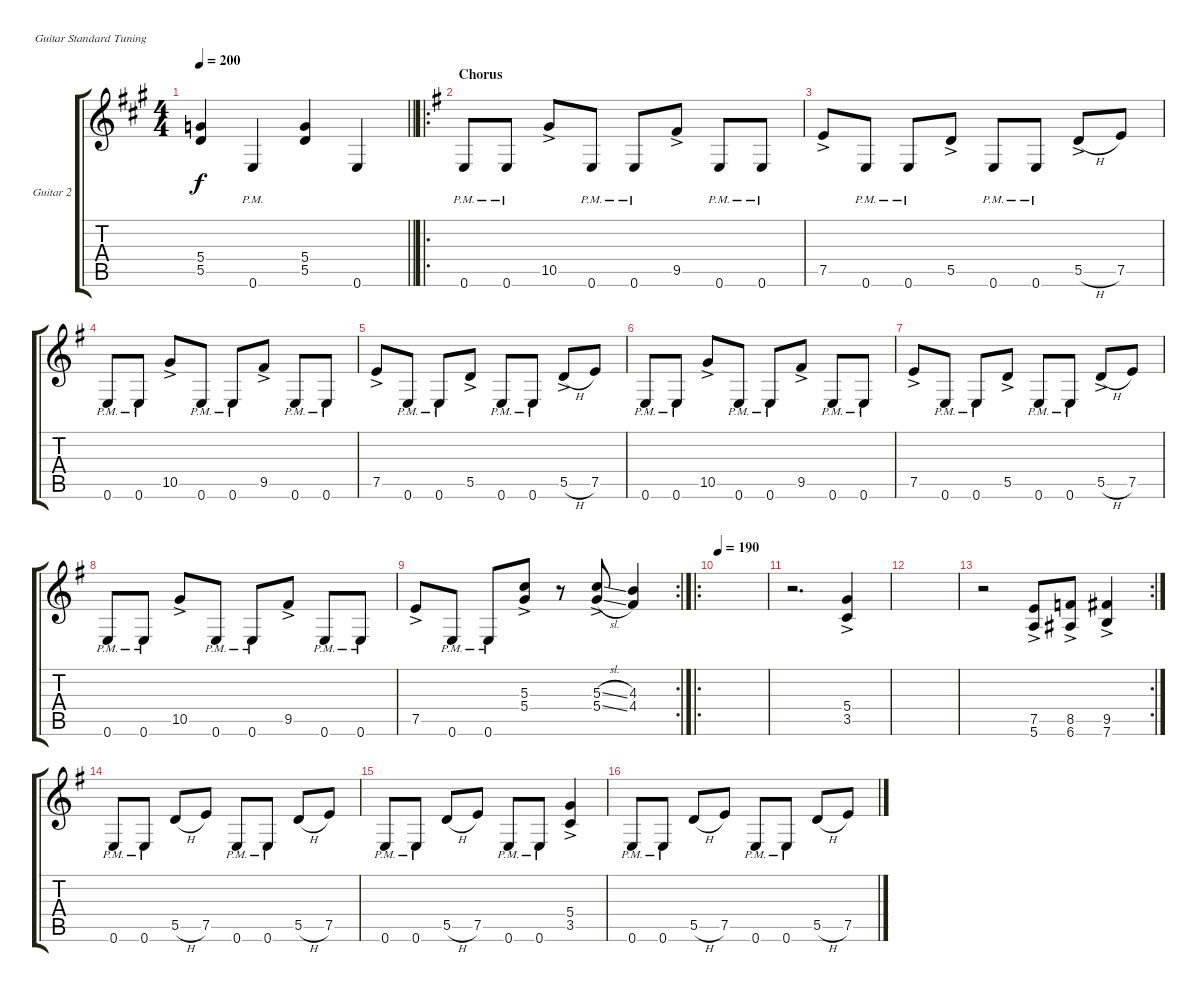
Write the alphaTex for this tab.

\bracketExtendMode groupsimilarinstruments
\firstSystemTrackNameOrientation horizontal
\otherSystemsTrackNameOrientation horizontal
\track ("Guitar 2" "Guitar 2") {instrument distortionguitar}
\staff {score tabs}
\tuning (E4 B3 G3 D3 A2 E2)
\ts (4 4)
\tempo 200
\clef g2
\barLineRight lightlight
\ks a
(5.4 5.5).4{dy f} 0.6{pm}.4 (5.4 5.5).4 0.6.4 |
\ro
\section ("" "Chorus")
\ks g
0.6{pm}.8 0.6{pm}.8 10.5{ac}.8 0.6{pm}.8 0.6{pm}.8 9.5{ac}.8 0.6{pm}.8 0.6{pm}.8 |
7.5{ac}.8 0.6{pm}.8 0.6{pm}.8 5.5{ac}.8 0.6{pm}.8 0.6{pm}.8 5.5{h ac}.8 7.5.8 |
0.6{pm}.8 0.6{pm}.8 10.5{ac}.8 0.6{pm}.8 0.6{pm}.8 9.5{ac}.8 0.6{pm}.8 0.6{pm}.8 |
7.5{ac}.8 0.6{pm}.8 0.6{pm}.8 5.5{ac}.8 0.6{pm}.8 0.6{pm}.8 5.5{h ac}.8 7.5.8 |
0.6{pm}.8 0.6{pm}.8 10.5{ac}.8 0.6{pm}.8 0.6{pm}.8 9.5{ac}.8 0.6{pm}.8 0.6{pm}.8 |
7.5{ac}.8 0.6{pm}.8 0.6{pm}.8 5.5{ac}.8 0.6{pm}.8 0.6{pm}.8 5.5{h ac}.8 7.5.8 |
0.6{pm}.8 0.6{pm}.8 10.5{ac}.8 0.6{pm}.8 0.6{pm}.8 9.5{ac}.8 0.6{pm}.8 0.6{pm}.8 |
\rc 2
7.5{ac}.8 0.6{pm}.8 0.6{pm}.8 (5.3{ac} 5.4{ac}).8 r.8 (5.3{sl ac} 5.4{sl ac}).8 (4.3 4.4).4 |
\ro
\tempo 190
|
r.2{d} (5.4{ac} 3.5{ac}).4 |
|
\rc 2
r.2 (7.5{ac} 5.6{ac}).8 (8.5{ac} 6.6{ac}).8 (9.5{ac} 7.6{ac}).4 |
0.6{pm}.8 0.6{pm}.8 5.5{h}.8 7.5.8 0.6{pm}.8 0.6{pm}.8 5.5{h}.8 7.5.8 |
0.6{pm}.8 0.6{pm}.8 5.5{h}.8 7.5.8 0.6{pm}.8 0.6{pm}.8 (5.4{ac} 3.5{ac}).4 |
0.6{pm}.8 0.6{pm}.8 5.5{h}.8 7.5.8 0.6{pm}.8 0.6{pm}.8 5.5{h}.8 7.5.8
